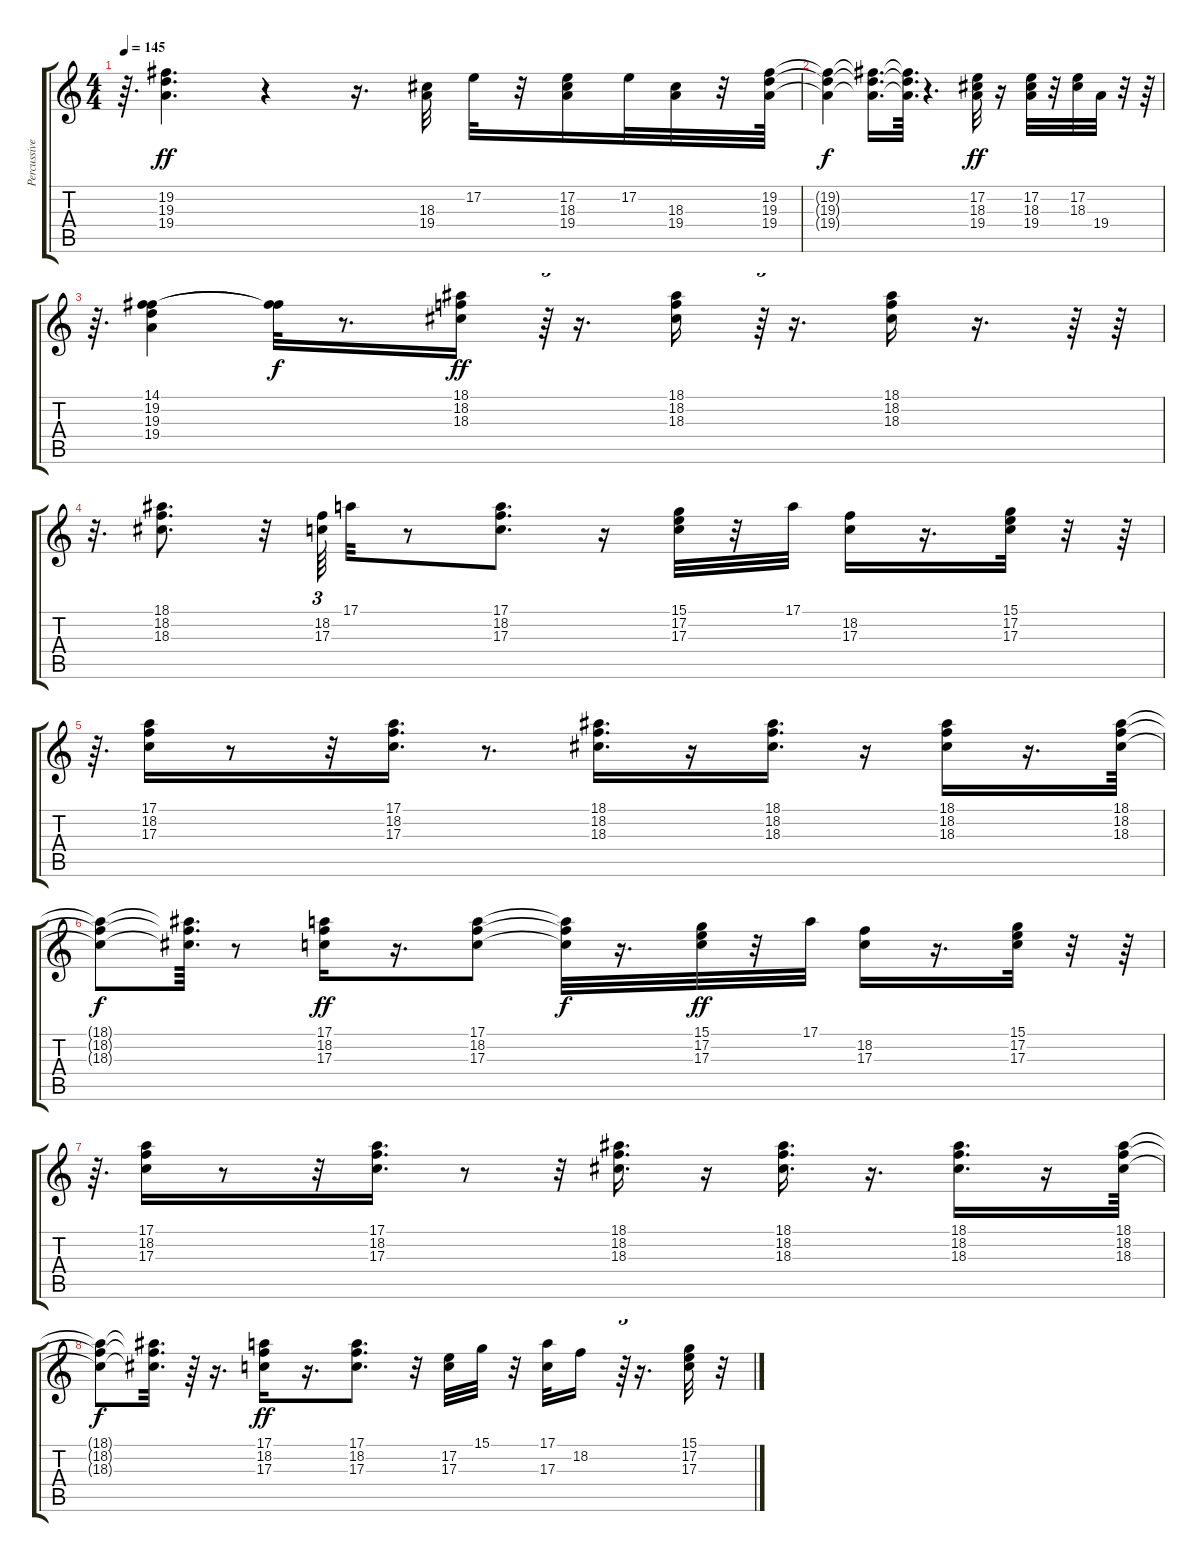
\track ("Percussive Organ" "Percussive") {instrument percussiveorgan}
\staff {score tabs}
\tuning (E4 B3 G3 D3 A2 E2) {hide}
\ts (4 4)
\tempo 145
\clef g2
\ks c
r.64{d dy ff} (19.2 19.3 19.4).4{d} r.4 r.16{d} (18.3 19.4).32 17.2.32 r.32 (17.2 18.3 19.4).16 17.2.32 (18.3 19.4).32 r.32 (19.2 19.3 19.4).64 |
(19.2{t} 19.3{t} 19.4{t}).4{dy f} (19.2{t} 19.3{t} 19.4{t}).16{d} (19.2{t} 19.3{t} 19.4{t}).64{d} r.4{d} (17.2 18.3 19.4).32{dy ff} r.16 (17.2 18.3 19.4).32 r.32 (17.2 18.3).32 19.4.32 r.32 r.64 |
r.64{d} (14.1 19.2 19.3 19.4).4 (14.1{t} 19.2{t}).32{dy f} r.8{d} (18.1 18.2 18.3).16{dy ff} r.64{tu (3 2)} r.16{d} (18.1 18.2 18.3).16 r.64{tu (3 2)} r.16{d} (18.1 18.2 18.3).16 r.16{d} r.64 r.64 |
r.32{d} (18.1 18.2 18.3).8{d} r.32 (18.2 17.3).64{tu (3 2)} 17.1.32 r.8 (17.1 18.2 17.3).8{d} r.16 (15.1 17.2 17.3).32 r.32 17.1.32 (18.2 17.3).16 r.16{d} (15.1 17.2 17.3).32 r.32 r.64 |
r.64{d} (17.1 18.2 17.3).16 r.8 r.32 (17.1 18.2 17.3).16{d} r.8{d} (18.1 18.2 18.3).16{d} r.16 (18.1 18.2 18.3).16{d} r.16 (18.1 18.2 18.3).16 r.16{d} (18.1 18.2 18.3).64 |
(18.1{t} 18.2{t} 18.3{t}).8{dy f} (18.1{t} 18.2{t} 18.3{t}).64{d} r.8 (17.1 18.2 17.3).16{dy ff} r.16{d} (17.1 18.2 17.3).8 (17.1{t} 18.2{t} 17.3{t}).32{dy f} r.16{d} (15.1 17.2 17.3).32{dy ff} r.32 17.1.32 (18.2 17.3).16 r.16{d} (15.1 17.2 17.3).32 r.32 r.64 |
r.64{d} (17.1 18.2 17.3).16 r.8 r.32 (17.1 18.2 17.3).16{d} r.8 r.32 (18.1 18.2 18.3).16{d} r.16 (18.1 18.2 18.3).16{d} r.16{d} (18.1 18.2 18.3).16{d} r.16 (18.1 18.2 18.3).64 |
(18.1{t} 18.2{t} 18.3{t}).8{dy f} (18.1{t} 18.2{t} 18.3{t}).32{d} r.64 r.16{d} (17.1 18.2 17.3).16{dy ff} r.16{d} (17.1 18.2 17.3).8{d} r.32 (17.2 17.3).32 15.1.32 r.32 (17.1 17.3).32 18.2.16 r.64{tu (3 2)} r.16{d} (15.1 17.2 17.3).32 r.32
